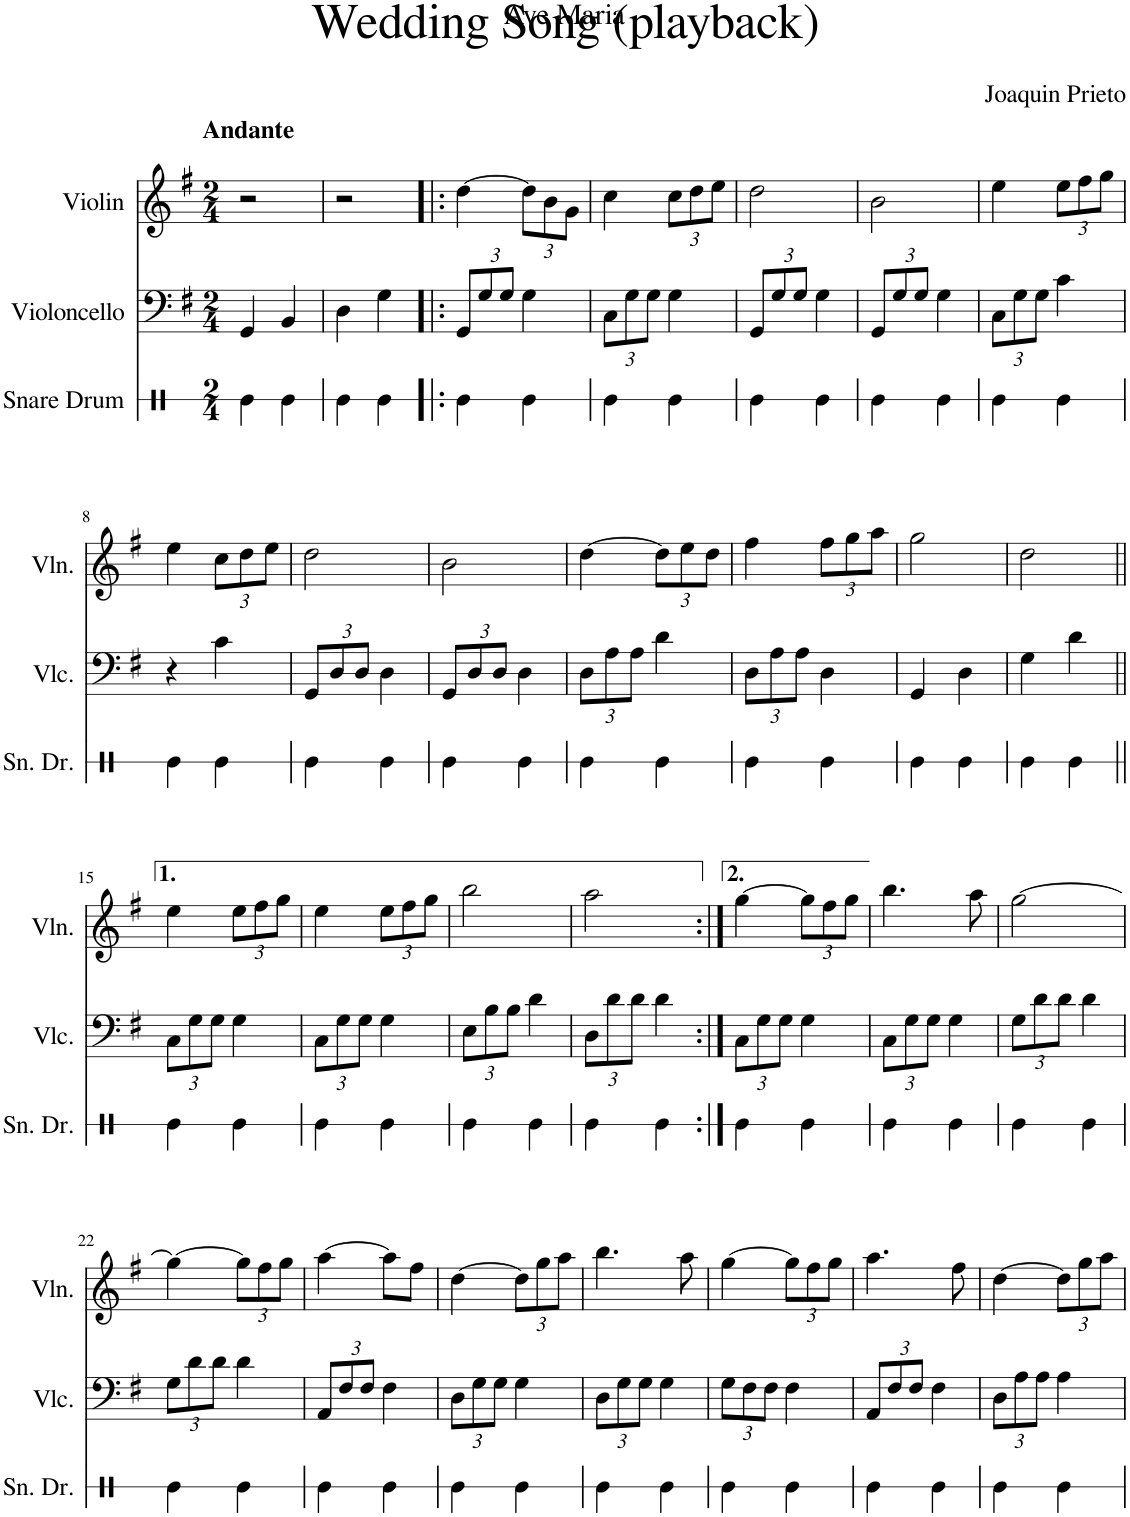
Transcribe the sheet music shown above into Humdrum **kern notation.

**kern	**kern	**kern
*part3	*part2	*part1
*staff3	*staff2	*staff1
*I"Snare Drum	*I"Violoncello	*I"Violin
*I'Sn. Dr.	*I'Vlc.	*I'Vln.
*stria1	*	*
*clefX	*clefF4	*clefG2
*k[]	*k[f#]	*k[f#]
*M2/4	*M2/4	*M2/4
=1	=1	=1
!	!	!LO:TX:a:B:t=Andante
4Re\	4GG/	2r
4Re\	4BB/	.
=2	=2	=2
4Re\	4D\	2r
4Re\	4G\	.
=3!|:	=3!|:	=3!|:
*	*Xbrackettup	*
4Re\	12GG/L	[4dd\
.	12G/	.
.	12G/J	.
*	*	*Xbrackettup
4Re\	4G\	12dd\L]
.	.	12b\
.	.	12g\J
=4	=4	=4
4Re\	12C\L	4cc\
.	12G\	.
.	12G\J	.
4Re\	4G\	12cc\L
.	.	12dd\
.	.	12ee\J
=5	=5	=5
4Re\	12GG/L	2dd\
.	12G/	.
.	12G/J	.
4Re\	4G\	.
=6	=6	=6
4Re\	12GG/L	2b\
.	12G/	.
.	12G/J	.
4Re\	4G\	.
=7	=7	=7
4Re\	12C\L	4ee\
.	12G\	.
.	12G\J	.
4Re\	4c\	12ee\L
.	.	12ff#\
.	.	12gg\J
!!LO:LB:g=z
=8	=8	=8
4Re\	4r	4ee\
4Re\	4c\	12cc\L
.	.	12dd\
.	.	12ee\J
=9	=9	=9
4Re\	12GG/L	2dd\
.	12D/	.
.	12D/J	.
4Re\	4D\	.
=10	=10	=10
4Re\	12GG/L	2b\
.	12D/	.
.	12D/J	.
4Re\	4D\	.
=11	=11	=11
4Re\	12D\L	[4dd\
.	12A\	.
.	12A\J	.
4Re\	4d\	12dd\L]
.	.	12ee\
.	.	12dd\J
=12	=12	=12
4Re\	12D\L	4ff#\
.	12A\	.
.	12A\J	.
4Re\	4D\	12ff#\L
.	.	12gg\
.	.	12aa\J
=13	=13	=13
4Re\	4GG/	2gg\
4Re\	4D\	.
=14	=14	=14
4Re\	4G\	2dd\
4Re\	4d\	.
!!LO:LB:g=z
=15||	=15||	=15||
4Re\	12C\L	4ee\
.	12G\	.
.	12G\J	.
4Re\	4G\	12ee\L
.	.	12ff#\
.	.	12gg\J
=16	=16	=16
4Re\	12C\L	4ee\
.	12G\	.
.	12G\J	.
4Re\	4G\	12ee\L
.	.	12ff#\
.	.	12gg\J
=17	=17	=17
4Re\	12E\L	2bb\
.	12B\	.
.	12B\J	.
4Re\	4d\	.
=18	=18	=18
4Re\	12D\L	2aa\
.	12d\	.
.	12d\J	.
4Re\	4d\	.
=19:|!	=19:|!	=19:|!
4Re\	12C\L	[4gg\
.	12G\	.
.	12G\J	.
4Re\	4G\	12gg\L]
.	.	12ff#\
.	.	12gg\J
=20	=20	=20
4Re\	12C\L	4.bb\
.	12G\	.
.	12G\J	.
4Re\	4G\	.
.	.	8aa\
=21	=21	=21
4Re\	12G\L	[2gg\
.	12d\	.
.	12d\J	.
4Re\	4d\	.
!!LO:LB:g=z
=22	=22	=22
4Re\	12G\L	4gg\_
.	12d\	.
.	12d\J	.
4Re\	4d\	12gg\L]
.	.	12ff#\
.	.	12gg\J
=23	=23	=23
4Re\	12AA/L	[4aa\
.	12F#/	.
.	12F#/J	.
4Re\	4F#\	8aa\L]
.	.	8ff#\J
=24	=24	=24
4Re\	12D\L	[4dd\
.	12G\	.
.	12G\J	.
4Re\	4G\	12dd\L]
.	.	12gg\
.	.	12aa\J
=25	=25	=25
4Re\	12D\L	4.bb\
.	12G\	.
.	12G\J	.
4Re\	4G\	.
.	.	8aa\
=26	=26	=26
4Re\	12G\L	[4gg\
.	12F#\	.
.	12F#\J	.
4Re\	4F#\	12gg\L]
.	.	12ff#\
.	.	12gg\J
=27	=27	=27
4Re\	12AA/L	4.aa\
.	12F#/	.
.	12F#/J	.
4Re\	4F#\	.
.	.	8ff#\
=28	=28	=28
4Re\	12D\L	[4dd\
.	12A\	.
.	12A\J	.
4Re\	4A\	12dd\L]
.	.	12gg\
.	.	12aa\J
=	=	=
*-	*-	*-
